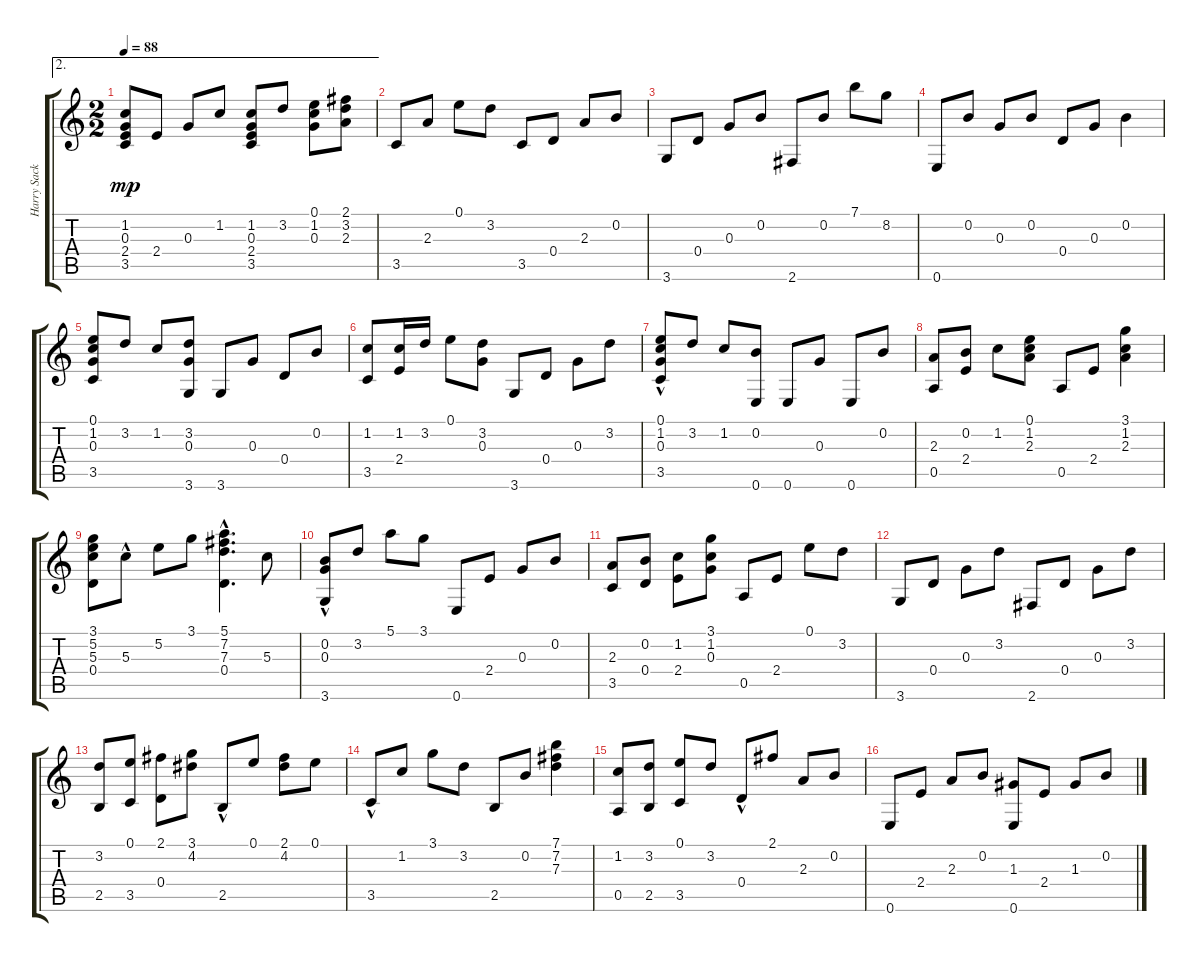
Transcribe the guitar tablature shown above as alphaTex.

\track ("Harry Sacksioni" "Harry Sack") {instrument acousticguitarnylon}
\staff {score tabs}
\tuning (E4 B3 G3 D3 A2 E2) {hide}
\ae 2
\ts (2 2)
\tempo 88
\clef g2
\ks c
(1.2 0.3 2.4 3.5).8{dy mp} 2.4.8 0.3.8 1.2.8 (1.2 0.3 2.4 3.5).8 3.2.8 (0.1 1.2 0.3).8 (2.1 3.2 2.3).8 |
3.5.8 2.3.8 0.1.8 3.2.8 3.5.8 0.4.8 2.3.8 0.2.8 |
3.6.8 0.4.8 0.3.8 0.2.8 2.6.8 0.2.8 7.1.8 8.2.8 |
0.6.8 0.2.8 0.3.8 0.2.8 0.4.8 0.3.8 0.2.4 |
(0.1 1.2 0.3 3.5).8 3.2.8 1.2.8 (3.2 0.3 3.6).8 3.6.8 0.3.8 0.4.8 0.2.8 |
(1.2 3.5).8 (1.2 2.4).16 3.2.16 0.1.8 (3.2 0.3).8 3.6.8 0.4.8 0.3.8 3.2.8 |
(0.1 1.2 0.3 3.5{hac}).8 3.2.8 1.2.8 (0.2 0.6).8 0.6.8 0.3.8 0.6.8 0.2.8 |
(2.3 0.5).8 (0.2 2.4).8 1.2.8 (0.1 1.2 2.3).8 0.5.8 2.4.8 (3.1 1.2 2.3).4 |
(3.1 5.2 5.3 0.4).8 5.3{hac}.8 5.2.8 3.1.8 (5.1{hac} 7.2{hac} 7.3{hac} 0.4).4{d} 5.3.8 |
(0.2 0.3 3.6{hac}).8 3.2.8 5.1.8 3.1.8 0.6.8 2.4.8 0.3.8 0.2.8 |
(2.3 3.5).8 (0.2 0.4).8 (1.2 2.4).8 (3.1 1.2 0.3).8 0.5.8 2.4.8 0.1.8 3.2.8 |
3.6.8 0.4.8 0.3.8 3.2.8 2.6.8 0.4.8 0.3.8 3.2.8 |
(3.2 2.5).8 (0.1 3.5).8 (2.1 0.4).8 (3.1 4.2).8 2.5{hac}.8 0.1.8 (2.1 4.2).8 0.1.8 |
3.5{hac}.8 1.2.8 3.1.8 3.2.8 2.5.8 0.2.8 (7.1 7.2 7.3).4 |
(1.2 0.5).8 (3.2 2.5).8 (0.1 3.5).8 3.2.8 0.4{hac}.8 2.1.8 2.3.8 0.2.8 |
0.6.8 2.4.8 2.3.8 0.2.8 (1.3 0.6).8 2.4.8 1.3.8 0.2.8
